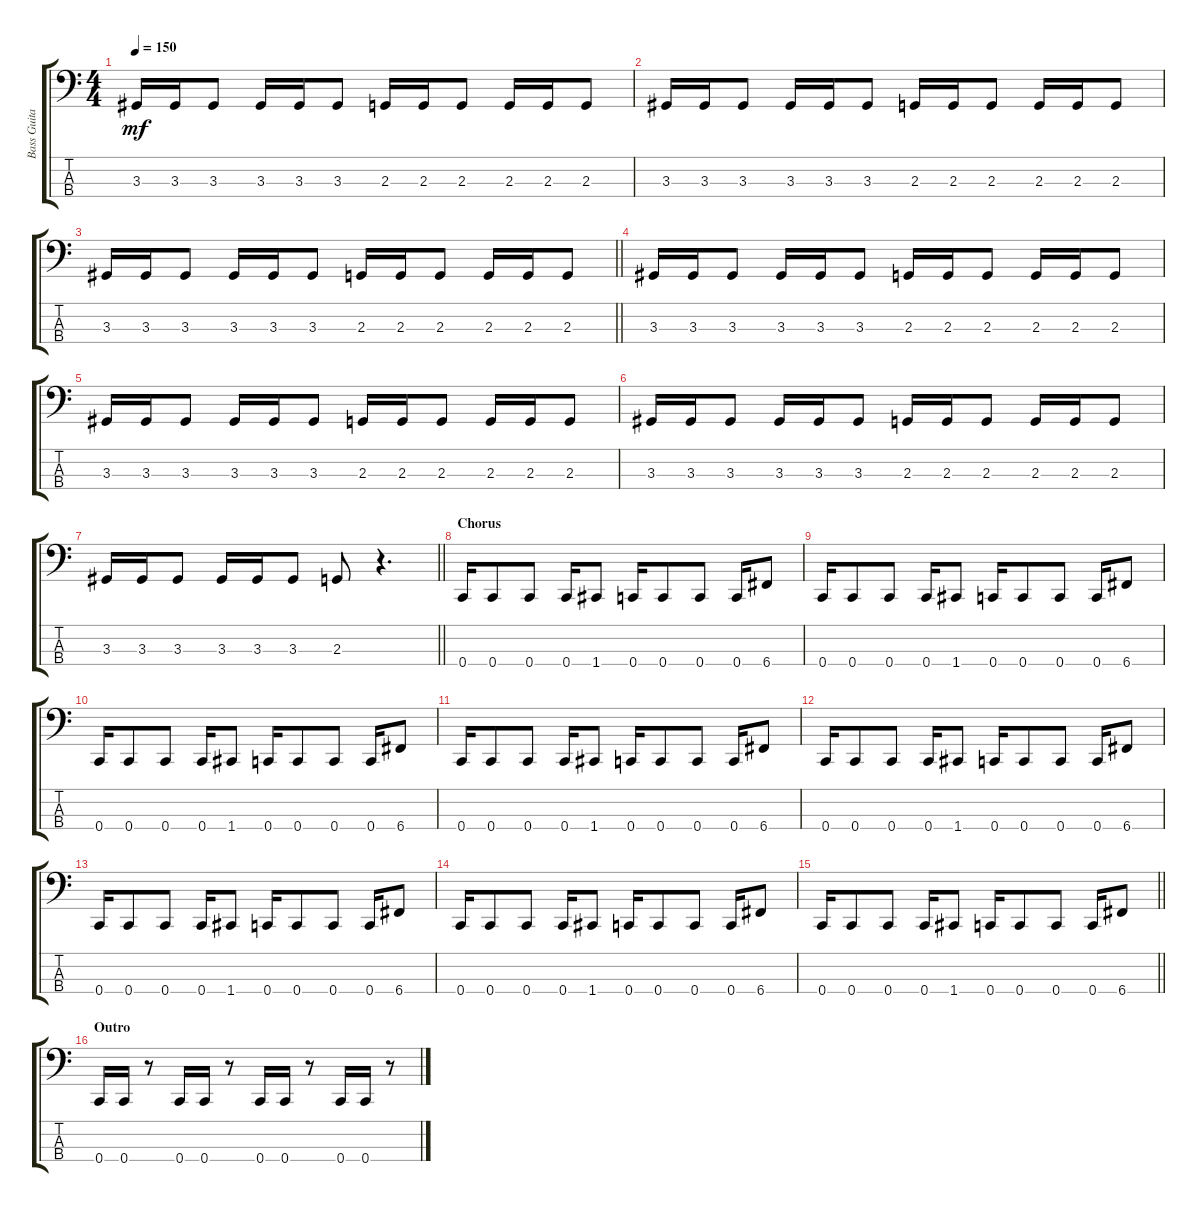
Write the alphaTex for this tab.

\track ("Bass Guitar" "Bass Guita") {instrument electricbassfinger}
\staff {score tabs}
\tuning (Eb2 Bb1 F1 C1) {hide}
\ts (4 4)
\tempo 150
\clef f4
\ks c
3.3.16{dy mf} 3.3.16 3.3.8 3.3.16 3.3.16 3.3.8 2.3.16 2.3.16 2.3.8 2.3.16 2.3.16 2.3.8 |
3.3.16 3.3.16 3.3.8 3.3.16 3.3.16 3.3.8 2.3.16 2.3.16 2.3.8 2.3.16 2.3.16 2.3.8 |
\barLineRight lightlight
3.3.16 3.3.16 3.3.8 3.3.16 3.3.16 3.3.8 2.3.16 2.3.16 2.3.8 2.3.16 2.3.16 2.3.8 |
3.3.16 3.3.16 3.3.8 3.3.16 3.3.16 3.3.8 2.3.16 2.3.16 2.3.8 2.3.16 2.3.16 2.3.8 |
3.3.16 3.3.16 3.3.8 3.3.16 3.3.16 3.3.8 2.3.16 2.3.16 2.3.8 2.3.16 2.3.16 2.3.8 |
3.3.16 3.3.16 3.3.8 3.3.16 3.3.16 3.3.8 2.3.16 2.3.16 2.3.8 2.3.16 2.3.16 2.3.8 |
\barLineRight lightlight
3.3.16 3.3.16 3.3.8 3.3.16 3.3.16 3.3.8 2.3.8 r.4{d} |
\section ("" "Chorus")
0.4.16 0.4.8 0.4.8 0.4.16 1.4.8 0.4.16 0.4.8 0.4.8 0.4.16 6.4.8 |
0.4.16 0.4.8 0.4.8 0.4.16 1.4.8 0.4.16 0.4.8 0.4.8 0.4.16 6.4.8 |
0.4.16 0.4.8 0.4.8 0.4.16 1.4.8 0.4.16 0.4.8 0.4.8 0.4.16 6.4.8 |
0.4.16 0.4.8 0.4.8 0.4.16 1.4.8 0.4.16 0.4.8 0.4.8 0.4.16 6.4.8 |
0.4.16 0.4.8 0.4.8 0.4.16 1.4.8 0.4.16 0.4.8 0.4.8 0.4.16 6.4.8 |
0.4.16 0.4.8 0.4.8 0.4.16 1.4.8 0.4.16 0.4.8 0.4.8 0.4.16 6.4.8 |
0.4.16 0.4.8 0.4.8 0.4.16 1.4.8 0.4.16 0.4.8 0.4.8 0.4.16 6.4.8 |
\barLineRight lightlight
0.4.16 0.4.8 0.4.8 0.4.16 1.4.8 0.4.16 0.4.8 0.4.8 0.4.16 6.4.8 |
\section ("" "Outro")
0.4.16 0.4.16 r.8 0.4.16 0.4.16 r.8 0.4.16 0.4.16 r.8 0.4.16 0.4.16 r.8
